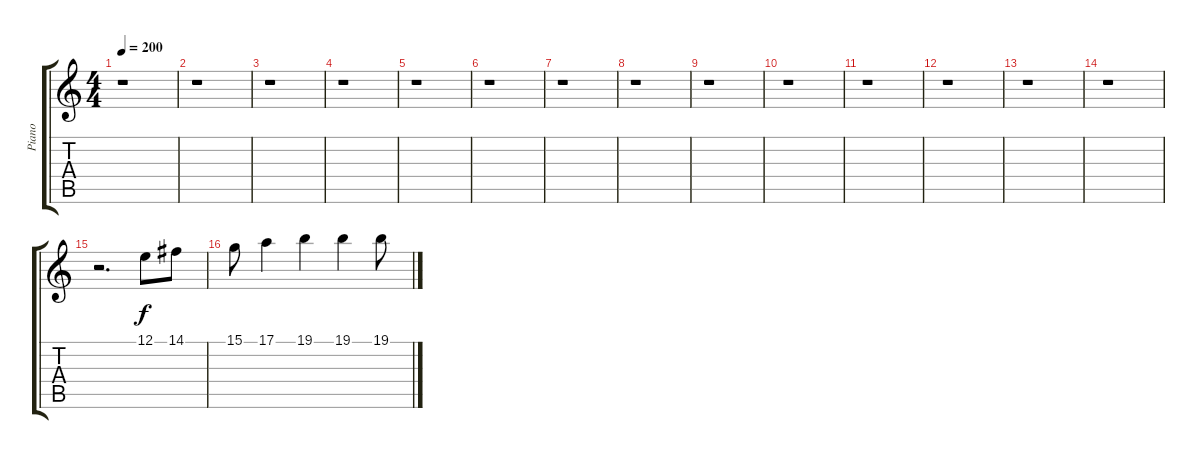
\track ("Piano" "Piano") {instrument acousticgrandpiano}
\staff {score tabs}
\tuning (E4 B3 G3 D3 A2 E2) {hide}
\ts (4 4)
\tempo 200
\clef g2
\ks c
r.1{dy f} |
r.1 |
r.1 |
r.1 |
r.1 |
r.1 |
r.1 |
r.1 |
r.1 |
r.1 |
r.1 |
r.1 |
r.1 |
r.1 |
r.2{d} 12.1.8 14.1.8 |
15.1.8 17.1.4 19.1.4 19.1.4 19.1.8
